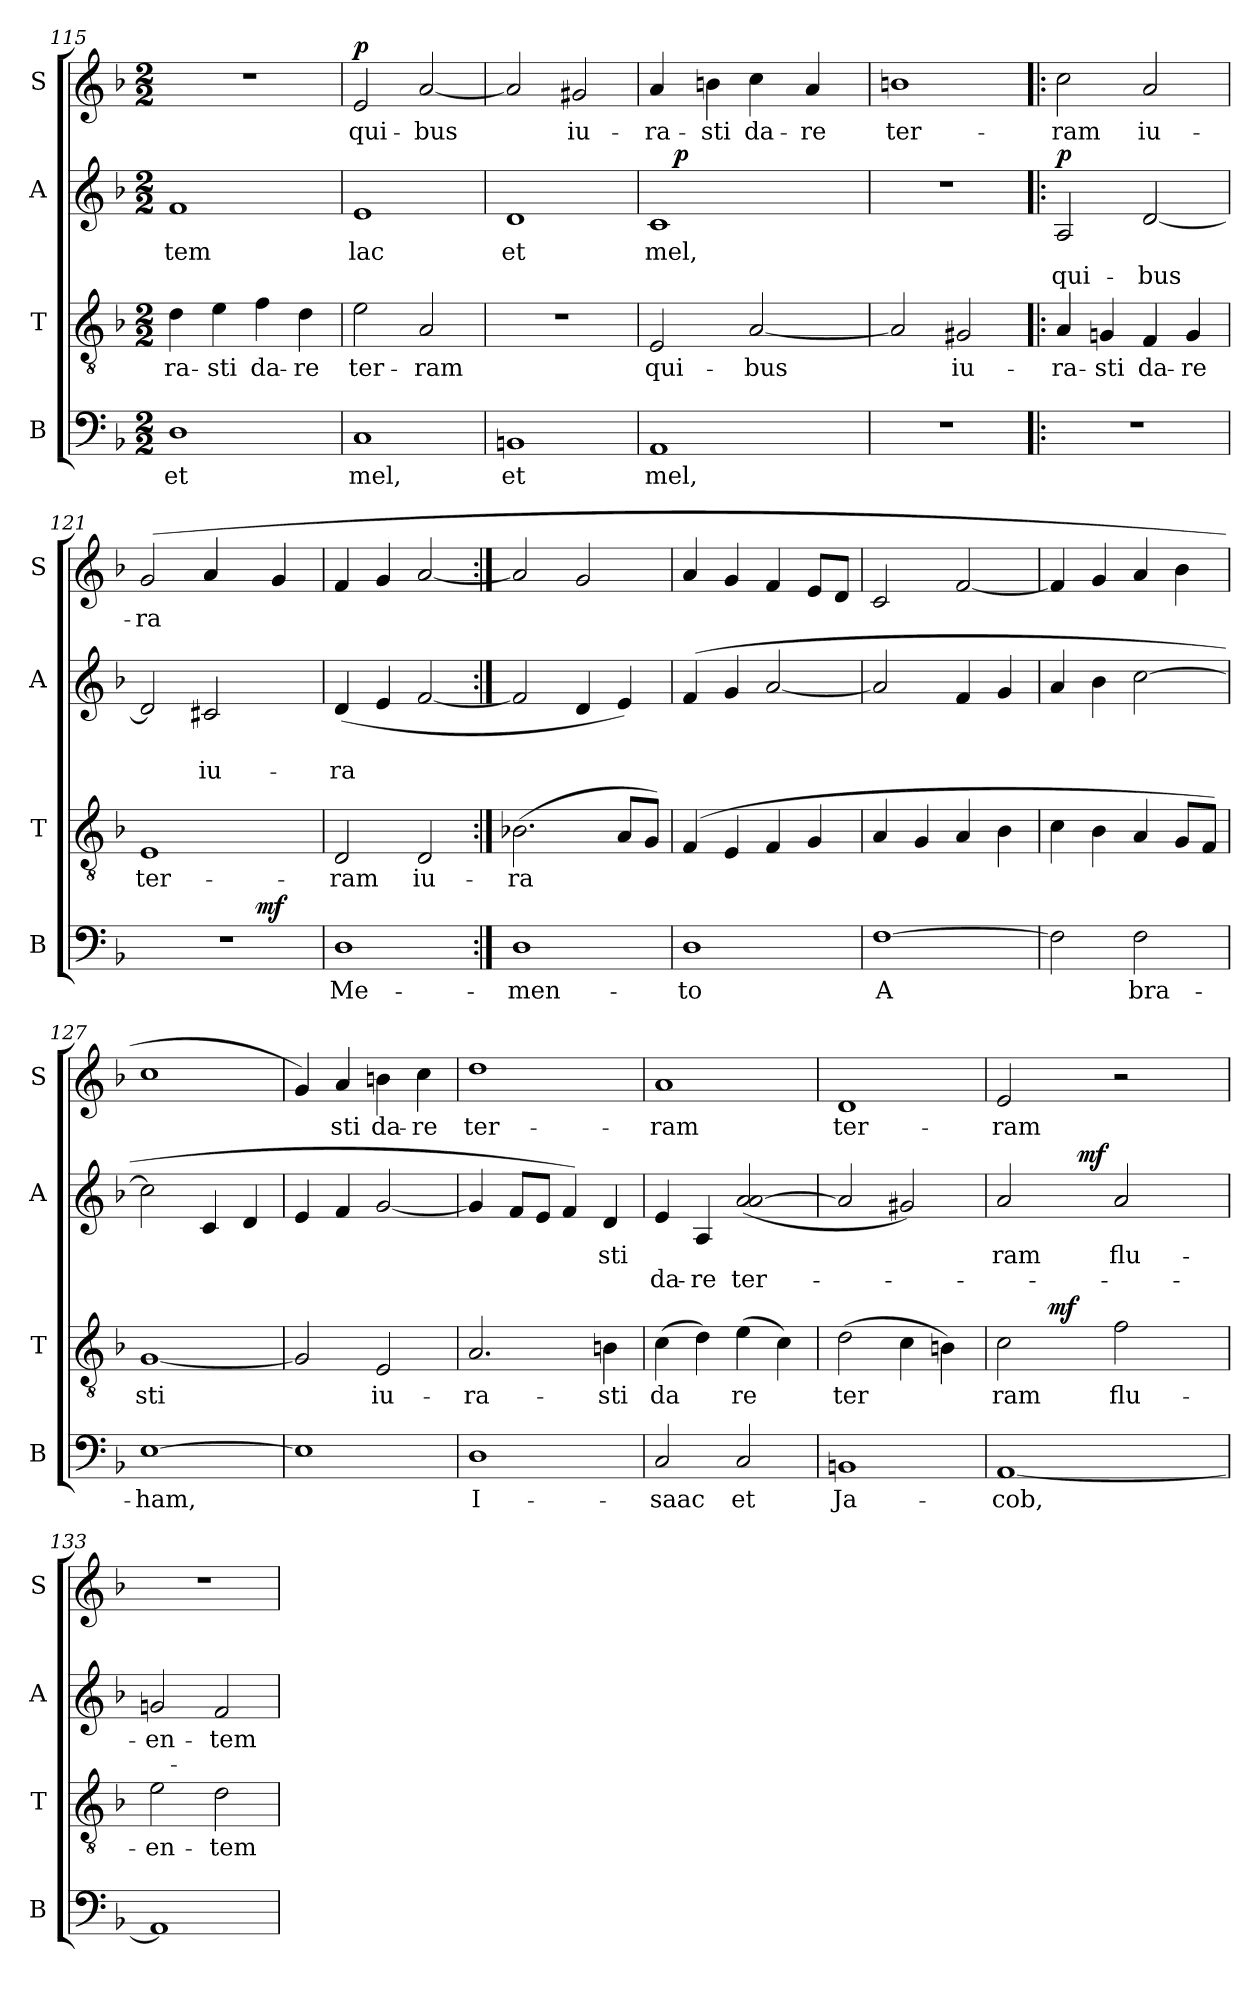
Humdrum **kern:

**kern	**text	**dynam	**kern	**text	**dynam	**kern	**text	**text	**dynam	**kern	**text	**dynam
*part4	*part4	*part4	*part3	*part3	*part3	*part2	*part2	*part2	*part2	*part1	*part1	*part1
*staff4	*staff4	*staff4	*staff3	*staff3	*staff3	*staff2	*staff2	*staff2	*staff2	*staff1	*staff1	*staff1
*I"B	*	*	*I"T	*	*	*I"A	*	*	*	*I"S	*	*
*I'B	*	*	*I'T	*	*	*I'A	*	*	*	*I'S	*	*
*clefF4	*	*	*clefGv2	*	*	*clefG2	*	*	*	*clefG2	*	*
*k[b-]	*	*	*k[b-]	*	*	*k[b-]	*	*	*	*k[b-]	*	*
*F:	*	*	*F:	*	*	*F:	*	*	*	*F:	*	*
*M2/2	*	*	*M2/2	*	*	*M2/2	*	*	*	*M2/2	*	*
=115	=115	=115	=115	=115	=115	=115	=115	=115	=115	=115	=115	=115
!	!LO:LY:b:cj	!	!	!LO:LY:b:cj	!	!	!LO:LY:b:cj	!	!	!	!	!
1D	et	.	4d\	-ra-	.	1f	-tem	.	.	1r	.	.
!	!	!	!	!LO:LY:b:cj	!	!	!	!	!	!	!	!
.	.	.	4e\	-sti	.	.	.	.	.	.	.	.
!	!	!	!	!LO:LY:b:cj	!	!	!	!	!	!	!	!
.	.	.	4f\	da-	.	.	.	.	.	.	.	.
!	!	!	!	!LO:LY:b:cj	!	!	!	!	!	!	!	!
.	.	.	4d\	-re	.	.	.	.	.	.	.	.
!!LO:PB:g=z
=116	=116	=116	=116	=116	=116	=116	=116	=116	=116	=116	=116	=116
!	!LO:LY:b:cj	!	!	!LO:LY:b:cj	!	!	!LO:LY:b:cj	!	!	!	!LO:LY:b:cj	!LO:DY:a
1C	mel,	.	2e\	ter-	.	1e	lac	.	.	2e/	qui-	p
!	!	!	!	!LO:LY:b:cj	!	!	!	!	!	!	!LO:LY:b:cj	!
.	.	.	2A/	-ram	.	.	.	.	.	[<2a/	-bus	.
=117	=117	=117	=117	=117	=117	=117	=117	=117	=117	=117	=117	=117
!	!LO:LY:b:cj	!	!	!	!	!	!LO:LY:b:cj	!	!	!	!LO:LY:b:cj	!
1BBn	et	.	1r	.	.	1d	et	.	.	2a/]	.	.
!	!	!	!	!	!	!	!	!	!	!	!LO:LY:b:cj	!
.	.	.	.	.	.	.	.	.	.	2g#X/	iu-	.
=118	=118	=118	=118	=118	=118	=118	=118	=118	=118	=118	=118	=118
!	!LO:LY:b:cj	!	!	!LO:LY:b:cj	!	!	!LO:LY:b:cj	!	!	!	!LO:LY:b:cj	!
*	*	*	*	*	*	*^	*	*	*	*	*	*
1AA	mel,	.	2E/	qui-	.	1c	16.ryy	mel,-	.	.	4a/	-ra-	.
!	!	!	!	!	!	!	!	!	!	!LO:DY:b	!	!	!
.	.	.	.	.	.	.	2ryy	.	.	p	.	.	.
!	!	!	!	!	!	!	!	!	!	!	!	!LO:LY:b:cj	!
.	.	.	.	.	.	.	.	.	.	.	4bn\	-sti	.
!	!	!	!	!LO:LY:b:cj	!	!	!	!	!	!	!	!LO:LY:b:cj	!
.	.	.	[<2A/	-bus	.	.	.	.	.	.	4cc\	da-	.
.	.	.	.	.	.	.	4ryy	.	.	.	.	.	.
!	!	!	!	!	!	!	!	!	!	!	!	!LO:LY:b:cj	!
.	.	.	.	.	.	.	.	.	.	.	4a/	-re	.
.	.	.	.	.	.	.	8ryy	.	.	.	.	.	.
.	.	.	.	.	.	.	32ryy	.	.	.	.	.	.
=119	=119	=119	=119	=119	=119	=119	=119	=119	=119	=119	=119	=119	=119
!	!	!	!	!LO:LY:b:cj	!	!	!	!	!	!	!	!LO:LY:b:cj	!
*	*	*	*	*	*	*v	*v	*	*	*	*	*	*
1r	.	.	2A/]	.	.	1r	.	.	.	1bn	ter-	.
!	!	!	!	!LO:LY:b:cj	!	!	!	!	!	!	!	!
.	.	.	2G#X/	iu-	.	.	.	.	.	.	.	.
=120!|:	=120!|:	=120!|:	=120!|:	=120!|:	=120!|:	=120!|:	=120!|:	=120!|:	=120!|:	=120!|:	=120!|:	=120!|:
!	!	!	!	!LO:LY:b:cj	!	!	!LO:LY:b:cj	!LO:LY:b:cj	!LO:DY:a	!	!LO:LY:b:cj	!
1r	.	.	4A/	-ra-	.	2A/	--	-qui-	p	2cc\	-ram	.
!	!	!	!	!LO:LY:b:cj	!	!	!	!	!	!	!	!
.	.	.	4Gn/	-sti	.	.	.	.	.	.	.	.
!	!	!	!	!LO:LY:b:cj	!	!	!LO:LY:b:cj	!LO:LY:b:cj	!	!	!LO:LY:b:cj	!
.	.	.	4F/	da-	.	[<2d/	--	-bus	.	2a/	iu-	.
!	!	!	!	!LO:LY:b:cj	!	!	!	!	!	!	!	!
.	.	.	4G/	-re	.	.	.	.	.	.	.	.
=121	=121	=121	=121	=121	=121	=121	=121	=121	=121	=121	=121	=121
!	!	!	!	!LO:LY:b:cj	!	!	!LO:LY:b:cj	!LO:LY:b:cj	!	!	!LO:LY:b:cj	!
*^	*	*	*	*	*	*	*	*	*	*	*	*
1r	2ryy	.	.	1E	ter-	.	2d/]	-	-	.	(>2g/	-ra-	.
!	!	!	!	!	!	!	!	!LO:LY:b:cj	!LO:LY:b:cj	!	!	!LO:LY:b:cj	!
.	8ryy	.	.	.	.	.	2c#X/	-	-iu-	.	4a/	--	.
.	16ryy	.	.	.	.	.	.	.	.	.	.	.	.
.	64ryy	.	.	.	.	.	.	.	.	.	.	.	.
!	!	!	!LO:DY:b	!	!	!	!	!	!	!	!	!	!
.	4ryy	.	mf	.	.	.	.	.	.	.	.	.	.
!	!	!	!	!	!	!	!	!	!	!	!	!LO:LY:b:cj	!
.	.	.	.	.	.	.	.	.	.	.	4g/	--	.
.	32.ryy	.	.	.	.	.	.	.	.	.	.	.	.
=122	=122	=122	=122	=122	=122	=122	=122	=122	=122	=122	=122	=122	=122
!	!	!LO:LY:b:cj	!	!	!LO:LY:b:cj	!	!	!LO:LY:b:cj	!LO:LY:b:cj	!	!	!LO:LY:b:cj	!
*v	*v	*	*	*	*	*	*	*	*	*	*	*	*
1D	Me-	.	2D/	-ram	.	(>4d/	--	-ra-	.	4f/	--	.
!	!	!	!	!	!	!	!LO:LY:b:cj	!LO:LY:b:cj	!	!	!LO:LY:b:cj	!
.	.	.	.	.	.	4e/	--	--	.	4g/	--	.
!	!	!	!	!LO:LY:b:cj	!	!	!LO:LY:b:cj	!LO:LY:b:cj	!	!	!LO:LY:b:cj	!
.	.	.	2D/	iu-	.	[<2f/	--	--	.	[<2a/	--	.
=123:|!	=123:|!	=123:|!	=123:|!	=123:|!	=123:|!	=123:|!	=123:|!	=123:|!	=123:|!	=123:|!	=123:|!	=123:|!
!	!LO:LY:b:cj	!	!	!LO:LY:b:cj	!	!	!LO:LY:b:cj	!	!	!	!LO:LY:b:cj	!
1D	-men-	.	(>2.B-X\	-ra-	.	2f/]	--	.	.	2a/]	--	.
!	!	!	!	!	!	!	!LO:LY:b:cj	!	!	!	!LO:LY:b:cj	!
.	.	.	.	.	.	4d/	--	.	.	2g/	--	.
!	!	!	!	!LO:LY:b:cj	!	!	!LO:LY:b:cj	!	!	!	!	!
.	.	.	8A/L	--	.	4e/)	--	.	.	.	.	.
!	!	!	!	!LO:LY:b:cj	!	!	!	!	!	!	!	!
.	.	.	8G/J)	--	.	.	.	.	.	.	.	.
!!LO:PB:g=z
=124	=124	=124	=124	=124	=124	=124	=124	=124	=124	=124	=124	=124
!	!LO:LY:b:cj	!	!	!LO:LY:b:cj	!	!	!LO:LY:b:cj	!	!	!	!LO:LY:b:cj	!
1D	-to	.	(>4F/	--	.	(>4f/	--	.	.	4a/	--	.
!	!	!	!	!LO:LY:b:cj	!	!	!LO:LY:b:cj	!	!	!	!LO:LY:b:cj	!
.	.	.	4E/	--	.	4g/	--	.	.	4g/	--	.
!	!	!	!	!LO:LY:b:cj	!	!	!LO:LY:b:cj	!	!	!	!LO:LY:b:cj	!
.	.	.	4F/	--	.	[<2a/	--	.	.	4f/	--	.
!	!	!	!	!LO:LY:b:cj	!	!	!	!	!	!	!LO:LY:b:cj	!
.	.	.	4G/	--	.	.	.	.	.	8e/L	--	.
!	!	!	!	!	!	!	!	!	!	!	!LO:LY:b:cj	!
.	.	.	.	.	.	.	.	.	.	8d/J	--	.
=125	=125	=125	=125	=125	=125	=125	=125	=125	=125	=125	=125	=125
!	!LO:LY:b:cj	!	!	!LO:LY:b:cj	!	!	!LO:LY:b:cj	!	!	!	!LO:LY:b:cj	!
[>1F	A-	.	4A/	--	.	2a/]	--	.	.	2c/	--	.
!	!	!	!	!LO:LY:b:cj	!	!	!	!	!	!	!	!
.	.	.	4G/	--	.	.	.	.	.	.	.	.
!	!	!	!	!LO:LY:b:cj	!	!	!LO:LY:b:cj	!	!	!	!LO:LY:b:cj	!
.	.	.	4A/	--	.	4f/	--	.	.	[<2f/	--	.
!	!	!	!	!LO:LY:b:cj	!	!	!LO:LY:b:cj	!	!	!	!	!
.	.	.	4B-\	--	.	4g/	--	.	.	.	.	.
=126	=126	=126	=126	=126	=126	=126	=126	=126	=126	=126	=126	=126
!	!LO:LY:b:cj	!	!	!LO:LY:b:cj	!	!	!LO:LY:b:cj	!	!	!	!LO:LY:b:cj	!
2F\]	--	.	4c\	--	.	4a/	--	.	.	4f/]	--	.
!	!	!	!	!LO:LY:b:cj	!	!	!LO:LY:b:cj	!	!	!	!LO:LY:b:cj	!
.	.	.	4B-\	--	.	4b-\	--	.	.	4g/	--	.
!	!LO:LY:b:cj	!	!	!LO:LY:b:cj	!	!	!LO:LY:b:cj	!	!	!	!LO:LY:b:cj	!
2F\	-bra-	.	4A/	--	.	[>2cc\	--	.	.	4a/	--	.
!	!	!	!	!LO:LY:b:cj	!	!	!	!	!	!	!LO:LY:b:cj	!
.	.	.	8G/L	--	.	.	.	.	.	4b-\	--	.
!	!	!	!	!LO:LY:b:cj	!	!	!	!	!	!	!	!
.	.	.	8F/J)	--	.	.	.	.	.	.	.	.
=127	=127	=127	=127	=127	=127	=127	=127	=127	=127	=127	=127	=127
!	!LO:LY:b:cj	!	!	!LO:LY:b:cj	!	!	!LO:LY:b:cj	!	!	!	!LO:LY:b:cj	!
[>1E	-ham,	.	[<1G	-sti	.	2cc\]	--	.	.	1cc	--	.
!	!	!	!	!	!	!	!LO:LY:b:cj	!	!	!	!	!
.	.	.	.	.	.	4c/	--	.	.	.	.	.
!	!	!	!	!	!	!	!LO:LY:b:cj	!	!	!	!	!
.	.	.	.	.	.	4d/	--	.	.	.	.	.
=128	=128	=128	=128	=128	=128	=128	=128	=128	=128	=128	=128	=128
!	!LO:LY:b:cj	!	!	!LO:LY:b:cj	!	!	!LO:LY:b:cj	!	!	!	!LO:LY:b:cj	!
1E]	.	.	2G/]	.	.	4e/	--	.	.	4g/)	--	.
!	!	!	!	!	!	!	!LO:LY:b:cj	!	!	!	!LO:LY:b:cj	!
.	.	.	.	.	.	4f/	--	.	.	4a/	-sti	.
!	!	!	!	!LO:LY:b:cj	!	!	!LO:LY:b:cj	!	!	!	!LO:LY:b:cj	!
.	.	.	2E/	iu-	.	[<2g/	--	.	.	4bn\	da-	.
!	!	!	!	!	!	!	!	!	!	!	!LO:LY:b:cj	!
.	.	.	.	.	.	.	.	.	.	4cc\	-re	.
=129	=129	=129	=129	=129	=129	=129	=129	=129	=129	=129	=129	=129
!	!LO:LY:b:cj	!	!	!LO:LY:b:cj	!	!	!LO:LY:b:cj	!	!	!	!LO:LY:b:cj	!
1D	I-	.	2.A/	-ra-	.	4g/]	--	.	.	1dd	ter-	.
!	!	!	!	!	!	!	!LO:LY:b:cj	!	!	!	!	!
.	.	.	.	.	.	8f/L	--	.	.	.	.	.
!	!	!	!	!	!	!	!LO:LY:b:cj	!	!	!	!	!
.	.	.	.	.	.	8e/J	--	.	.	.	.	.
!	!	!	!	!	!	!	!LO:LY:b:cj	!	!	!	!	!
.	.	.	.	.	.	4f/)	--	.	.	.	.	.
!	!	!	!	!LO:LY:b:cj	!	!	!LO:LY:b:cj	!	!	!	!	!
.	.	.	4Bn\	-sti	.	4d/	-sti-	.	.	.	.	.
=130	=130	=130	=130	=130	=130	=130	=130	=130	=130	=130	=130	=130
!	!LO:LY:b:cj	!	!	!LO:LY:b:cj	!	!	!LO:LY:b:cj	!LO:LY:b:cj	!	!	!LO:LY:b:cj	!
2C/	-saac	.	(>4c\	da-	.	4e/	--	-da-	.	1a	-ram	.
!	!	!	!	!LO:LY:b:cj	!	!	!LO:LY:b:cj	!LO:LY:b:cj	!	!	!	!
.	.	.	4d\)	--	.	4A/	--	-re	.	.	.	.
!	!LO:LY:b:cj	!	!	!LO:LY:b:cj	!	!	!LO:LY:b:cj	!LO:LY:b:cj	!	!	!	!
2C/	et	.	(>4e\	-re	.	(<2a/ [<2a/	-	-ter-	.	.	.	.
!	!	!	!	!LO:LY:b:cj	!	!	!	!	!	!	!	!
.	.	.	4c\)	.	.	.	.	.	.	.	.	.
!!LO:LB:g=z
=131	=131	=131	=131	=131	=131	=131	=131	=131	=131	=131	=131	=131
!	!LO:LY:b:cj	!	!	!LO:LY:b:cj	!	!	!LO:LY:b:cj	!	!	!	!LO:LY:b:cj	!
1BBn	Ja-	.	(>2d\	ter-	.	2a/]	--	.	.	1d	ter-	.
!	!	!	!	!LO:LY:b:cj	!	!	!LO:LY:b:cj	!	!	!	!	!
.	.	.	4c\	--	.	2g#X/)	--	.	.	.	.	.
!	!	!	!	!LO:LY:b:cj	!	!	!	!	!	!	!	!
.	.	.	4Bn\)	--	.	.	.	.	.	.	.	.
=132	=132	=132	=132	=132	=132	=132	=132	=132	=132	=132	=132	=132
!	!LO:LY:b:cj	!	!	!LO:LY:b:cj	!	!	!LO:LY:b:cj	!	!	!	!LO:LY:b:cj	!
*	*	*	*^	*	*	*^	*	*	*	*	*	*
[<1AA	-cob,	.	2c\	8ryy	-ram	.	2a/	4ryy	-ram	.	.	2e/	-ram	.
.	.	.	.	16ryy	.	.	.	.	.	.	.	.	.	.
.	.	.	.	64ryy	.	.	.	.	.	.	.	.	.	.
!	!	!	!	!	!	!LO:DY:a	!	!	!	!	!	!	!	!
.	.	.	.	2ryy	.	mf	.	.	.	.	.	.	.	.
.	.	.	.	.	.	.	.	32.ryy	.	.	.	.	.	.
!	!	!	!	!	!	!	!	!	!	!	!LO:DY:a	!	!	!
.	.	.	.	.	.	.	.	2ryy	.	.	mf	.	.	.
!	!	!	!	!	!LO:LY:b:cj	!	!	!	!LO:LY:b:cj	!	!	!	!	!
.	.	.	2f\	.	flu-	.	2a/	.	flu-	.	.	2r	.	.
.	.	.	.	4ryy	.	.	.	.	.	.	.	.	.	.
.	.	.	.	.	.	.	.	8ryy	.	.	.	.	.	.
.	.	.	.	.	.	.	.	16ryy	.	.	.	.	.	.
.	.	.	.	32.ryy	.	.	.	.	.	.	.	.	.	.
.	.	.	.	.	.	.	.	64ryy	.	.	.	.	.	.
=133	=133	=133	=133	=133	=133	=133	=133	=133	=133	=133	=133	=133	=133	=133
!	!LO:LY:b:cj	!	!	!	!LO:LY:b:cj	!	!	!	!LO:LY:b:cj	!	!	!	!	!
*	*	*	*v	*v	*	*	*	*	*	*	*	*	*	*
*	*	*	*	*	*	*v	*v	*	*	*	*	*	*
1AA]	.	.	2e\	-en-	.	2gn/	-en-	.	.	1r	.	.
!	!	!	!	!LO:LY:b:cj	!	!	!LO:LY:b:cj	!	!	!	!	!
.	.	.	2d\	-tem	.	2f/	-tem	.	.	.	.	.
=	=	=	=	=	=	=	=	=	=	=	=	=
*-	*-	*-	*-	*-	*-	*-	*-	*-	*-	*-	*-	*-
